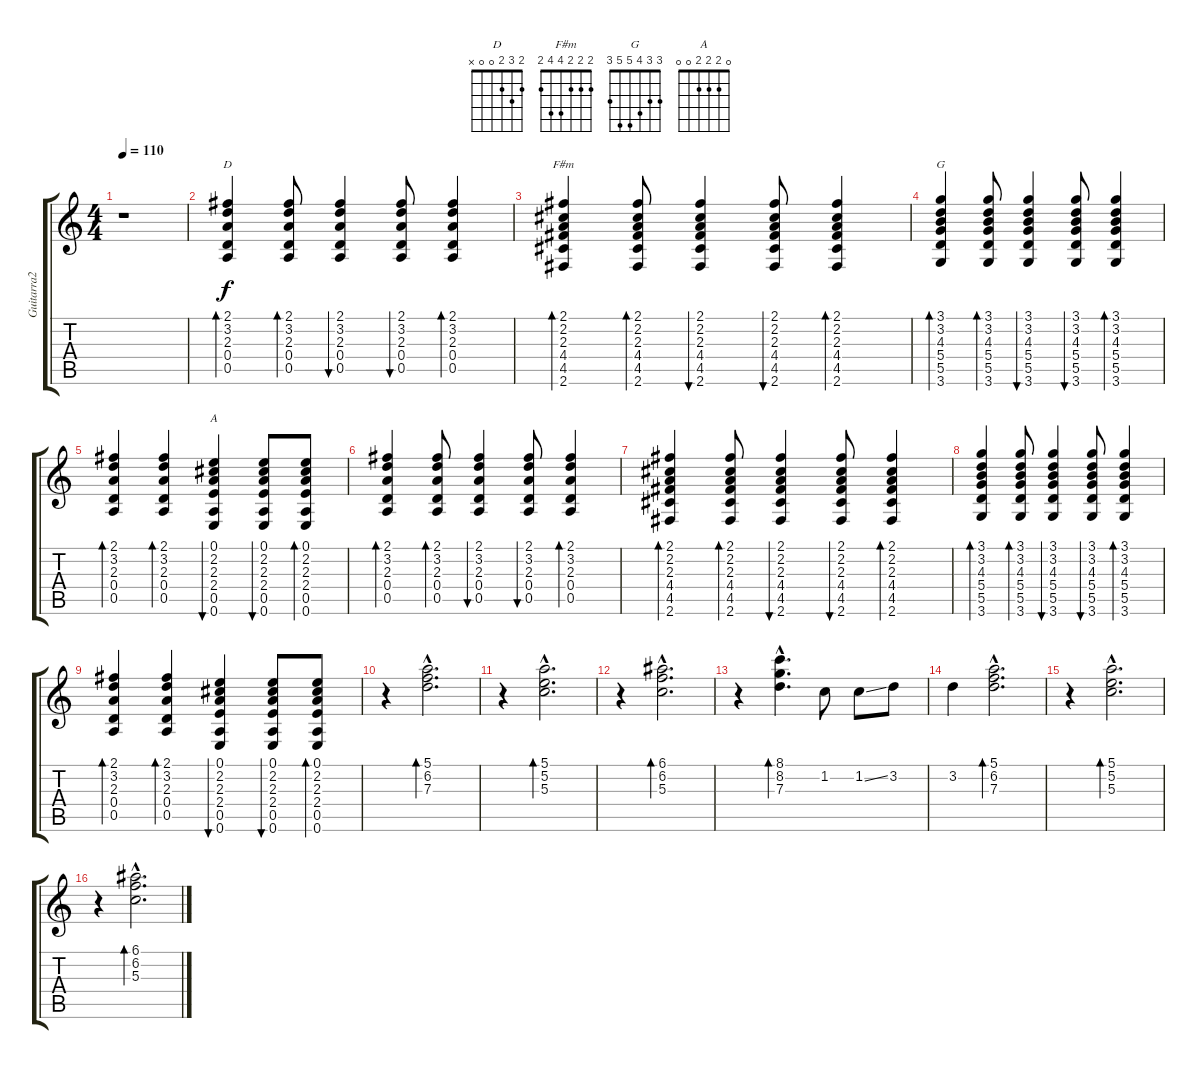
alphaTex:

\track ("Guitarra2" "Guitarra2") {instrument acousticguitarsteel}
\staff {score tabs}
\tuning (E4 B3 G3 D3 A2 E2) {hide}
\chord ("D" 2 3 2 0 0 x)
\chord ("F#m" 2 2 2 4 4 2)
\chord ("G" 3 3 4 5 5 3)
\chord ("A" 0 2 2 2 0 0)
\ts (4 4)
\tempo 110
\clef g2
\ks c
r.1{dy f} |
(2.1 3.2 2.3 0.4 0.5).4{bd 240 ch "D"} (2.1 3.2 2.3 0.4 0.5).8{bd 30} (2.1 3.2 2.3 0.4 0.5).4{bu 60} (2.1 3.2 2.3 0.4 0.5).8{bu 60} (2.1 3.2 2.3 0.4 0.5).4{bd 60} |
(2.1 2.2 2.3 4.4 4.5 2.6).4{bd 240 ch "F#m"} (2.1 2.2 2.3 4.4 4.5 2.6).8{bd 30} (2.1 2.2 2.3 4.4 4.5 2.6).4{bu 60} (2.1 2.2 2.3 4.4 4.5 2.6).8{bu 60} (2.1 2.2 2.3 4.4 4.5 2.6).4{bd 60} |
(3.1 3.2 4.3 5.4 5.5 3.6).4{bd 240 ch "G"} (3.1 3.2 4.3 5.4 5.5 3.6).8{bd 30} (3.1 3.2 4.3 5.4 5.5 3.6).4{bu 60} (3.1 3.2 4.3 5.4 5.5 3.6).8{bu 60} (3.1 3.2 4.3 5.4 5.5 3.6).4{bd 60} |
(2.1 3.2 2.3 0.4 0.5).4{bd 240} (2.1 3.2 2.3 0.4 0.5).4{bd 30} (0.1 2.2 2.3 2.4 0.5 0.6).4{bu 60 ch "A"} (0.1 2.2 2.3 2.4 0.5 0.6).8{bu 60} (0.1 2.2 2.3 2.4 0.5 0.6).8{bd 60} |
(2.1 3.2 2.3 0.4 0.5).4{bd 240} (2.1 3.2 2.3 0.4 0.5).8{bd 30} (2.1 3.2 2.3 0.4 0.5).4{bu 60} (2.1 3.2 2.3 0.4 0.5).8{bu 60} (2.1 3.2 2.3 0.4 0.5).4{bd 60} |
(2.1 2.2 2.3 4.4 4.5 2.6).4{bd 240} (2.1 2.2 2.3 4.4 4.5 2.6).8{bd 30} (2.1 2.2 2.3 4.4 4.5 2.6).4{bu 60} (2.1 2.2 2.3 4.4 4.5 2.6).8{bu 60} (2.1 2.2 2.3 4.4 4.5 2.6).4{bd 60} |
(3.1 3.2 4.3 5.4 5.5 3.6).4{bd 240} (3.1 3.2 4.3 5.4 5.5 3.6).8{bd 30} (3.1 3.2 4.3 5.4 5.5 3.6).4{bu 60} (3.1 3.2 4.3 5.4 5.5 3.6).8{bu 60} (3.1 3.2 4.3 5.4 5.5 3.6).4{bd 60} |
(2.1 3.2 2.3 0.4 0.5).4{bd 240} (2.1 3.2 2.3 0.4 0.5).4{bd 30} (0.1 2.2 2.3 2.4 0.5 0.6).4{bu 60} (0.1 2.2 2.3 2.4 0.5 0.6).8{bu 60} (0.1 2.2 2.3 2.4 0.5 0.6).8{bd 60} |
r.4 (5.1{hac} 6.2{hac} 7.3{hac}).2{d bd 240} |
r.4 (5.1{hac} 5.2{hac} 5.3{hac}).2{d bd 240} |
r.4 (6.1{hac} 6.2{hac} 5.3{hac}).2{d bd 240} |
r.4 (8.1{hac} 8.2{hac} 7.3{hac}).4{d bd 240} 1.2.8{instrument acousticguitarsteel} 1.2{ss}.8 3.2.8 |
3.2.4 (5.1{hac} 6.2{hac} 7.3{hac}).2{d bd 240 instrument acousticguitarnylon} |
r.4 (5.1{hac} 5.2{hac} 5.3{hac}).2{d bd 240} |
r.4 (6.1{hac} 6.2{hac} 5.3{hac}).2{d bd 240}
